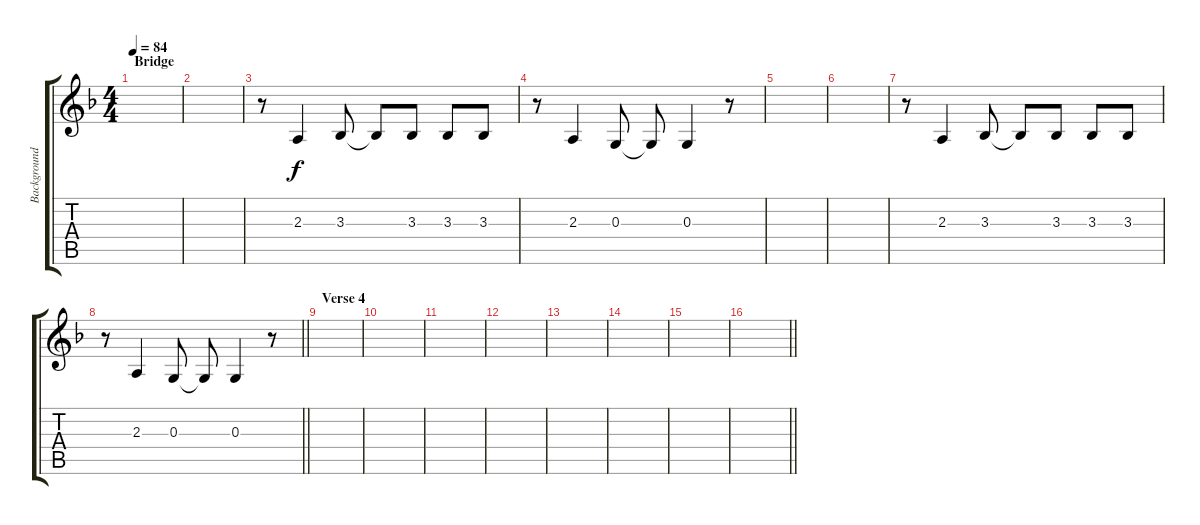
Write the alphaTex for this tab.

\track ("Background Vocals" "Background") {instrument sopranosax}
\staff {score tabs}
\tuning (E4 B3 G3 D3 A2 E2) {hide}
\ts (4 4)
\section ("" "Bridge")
\tempo 84
\clef g2
\ks f
|
|
r.8 2.3.4 3.3.8 3.3{t}.8 3.3.8 3.3.8 3.3.8 |
r.8 2.3.4 0.3.8 0.3{t}.8 0.3.4 r.8 |
|
|
r.8 2.3.4 3.3.8 3.3{t}.8 3.3.8 3.3.8 3.3.8 |
\barLineRight lightlight
r.8 2.3.4 0.3.8 0.3{t}.8 0.3.4 r.8 |
\section ("" "Verse 4")
|
|
|
|
|
|
|
\barLineRight lightlight
